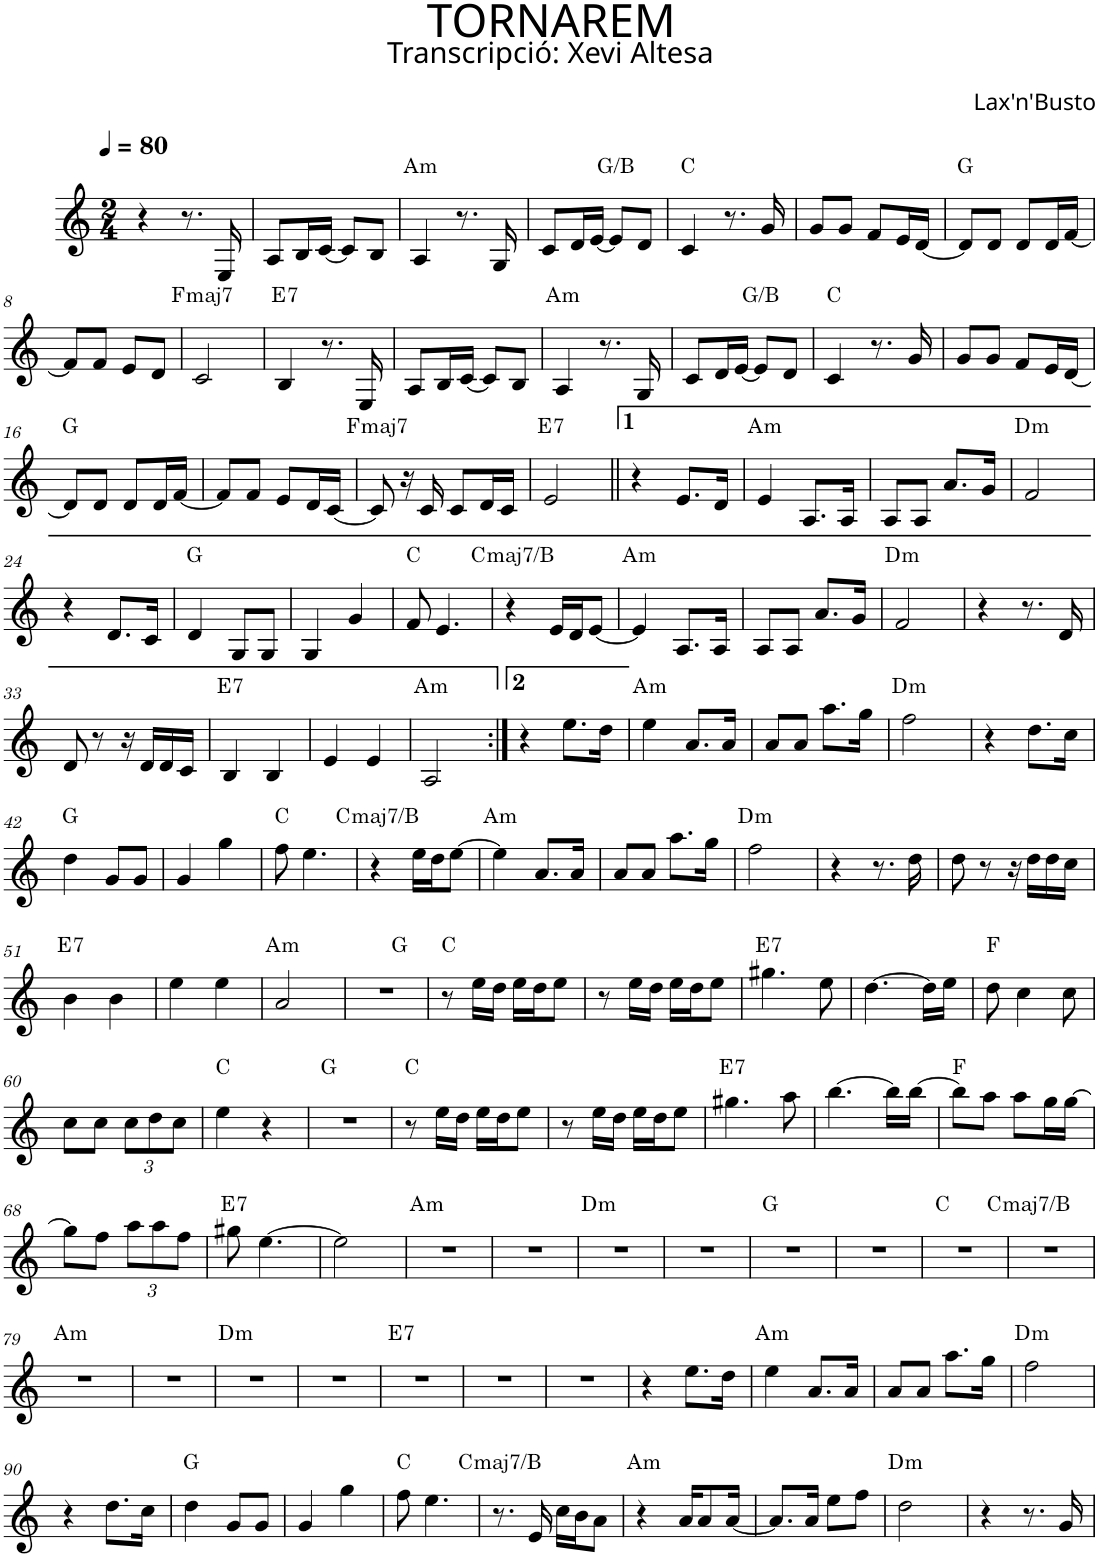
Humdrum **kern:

**kern	**harte
*part1	*part1
*staff1	*
*I"P1	*
*clefG2	*
*k[]	*
*M2/4	*
*MM80	*
=1	=1
4r	.
8.r	.
16E/	.
=2	=2
8A/L	.
16B/L	.
[<16c/JJ	.
8c/L]	.
8B/J	.
=3	=3
!	!LO:H:kt=m
4A/	A:min
8.r	.
16G/	.
=4	=4
8c/L	.
16d/L	.
[<16e/JJ	.
8e/L]	G:maj/3
8d/J	.
=5	=5
4c/	C:maj
8.r	.
16g/	.
=6	=6
8g/L	.
8g/J	.
8f/L	.
16e/L	.
[<16d/JJ	.
=7	=7
8d/L]	G:maj
8d/J	.
8d/L	.
16d/L	.
[<16f/JJ	.
!!LO:LB:g=z
=8	=8
8f/L]	.
8f/J	.
8e/L	.
8d/J	.
=9	=9
!	!LO:H:kt=maj7
2c/	F:maj7
=10	=10
!	!LO:H:kt=7
4B/	E:7
8.r	.
16E/	.
=11	=11
8A/L	.
16B/L	.
[<16c/JJ	.
8c/L]	.
8B/J	.
=12	=12
!	!LO:H:kt=m
4A/	A:min
8.r	.
16G/	.
=13	=13
8c/L	.
16d/L	.
[<16e/JJ	.
8e/L]	G:maj/3
8d/J	.
=14	=14
4c/	C:maj
8.r	.
16g/	.
=15	=15
8g/L	.
8g/J	.
8f/L	.
16e/L	.
[<16d/JJ	.
!!LO:LB:g=z
=16	=16
8d/L]	G:maj
8d/J	.
8d/L	.
16d/L	.
[<16f/JJ	.
=17	=17
8f/L]	.
8f/J	.
8e/L	.
16d/L	.
[<16c/JJ	.
=18	=18
!	!LO:H:kt=maj7
8c/]	F:maj7
16r	.
16c/	.
8c/L	.
16d/L	.
16c/JJ	.
=19	=19
!	!LO:H:kt=7
2e/	E:7
=20||	=20||
4r	.
8.e/L	.
16d/Jk	.
=21	=21
!	!LO:H:kt=m
4e/	A:min
8.A/L	.
16A/Jk	.
=22	=22
8A/L	.
8A/J	.
8.a/L	.
16g/Jk	.
=23	=23
!	!LO:H:kt=m
2f/	D:min
!!LO:LB:g=z
=24	=24
4r	.
8.d/L	.
16c/Jk	.
=25	=25
4d/	G:maj
8G/L	.
8G/J	.
=26	=26
4G/	.
4g/	.
=27	=27
8f/	C:maj
4.e/	.
=28	=28
!	!LO:H:kt=maj7
4r	C:maj7/7
16e/LL	.
16d/J	.
[<8e/J	.
=29	=29
!	!LO:H:kt=m
4e/]	A:min
8.A/L	.
16A/Jk	.
=30	=30
8A/L	.
8A/J	.
8.a/L	.
16g/Jk	.
=31	=31
!	!LO:H:kt=m
2f/	D:min
=32	=32
4r	.
8.r	.
16d/	.
!!LO:LB:g=z
=33	=33
8d/	.
8r	.
16r	.
16d/LL	.
16d/	.
16c/JJ	.
=34	=34
!	!LO:H:kt=7
4B/	E:7
4B/	.
=35	=35
4e/	.
4e/	.
=36	=36
!	!LO:H:kt=m
2A/	A:min
=37:|!	=37:|!
4r	.
8.ee\L	.
16dd\Jk	.
=38	=38
!	!LO:H:kt=m
4ee\	A:min
8.a/L	.
16a/Jk	.
=39	=39
8a/L	.
8a/J	.
8.aa\L	.
16gg\Jk	.
=40	=40
!	!LO:H:kt=m
2ff\	D:min
=41	=41
4r	.
8.dd\L	.
16cc\Jk	.
!!LO:LB:g=z
=42	=42
4dd\	G:maj
8g/L	.
8g/J	.
=43	=43
4g/	.
4gg\	.
=44	=44
8ff\	C:maj
4.ee\	.
=45	=45
!	!LO:H:kt=maj7
4r	C:maj7/7
16ee\LL	.
16dd\J	.
[>8ee\J	.
=46	=46
!	!LO:H:kt=m
4ee\]	A:min
8.a/L	.
16a/Jk	.
=47	=47
8a/L	.
8a/J	.
8.aa\L	.
16gg\Jk	.
=48	=48
!	!LO:H:kt=m
2ff\	D:min
=49	=49
4r	.
8.r	.
16dd\	.
=50	=50
8dd\	.
8r	.
16r	.
16dd\LL	.
16dd\	.
16cc\JJ	.
!!LO:LB:g=z
=51	=51
!	!LO:H:kt=7
4b\	E:7
4b\	.
=52	=52
4ee\	.
4ee\	.
=53	=53
!	!LO:H:kt=m
2a/	A:min
=54	=54
*^	*
2r	4ryy	.
.	4ryy	G:maj
*v	*v	*
=55	=55
8r	C:maj
16ee\LL	.
16dd\JJ	.
16ee\LL	.
16dd\J	.
8ee\J	.
=56	=56
8r	.
16ee\LL	.
16dd\JJ	.
16ee\LL	.
16dd\J	.
8ee\J	.
=57	=57
!	!LO:H:kt=7
4.gg#X\	E:7
8ee\	.
=58	=58
[>4.dd\	.
16dd\LL]	.
16ee\JJ	.
=59	=59
8dd\	F:maj
4cc\	.
8cc\	.
!!LO:LB:g=z
=60	=60
8cc\L	.
8cc\J	.
*Xbrackettup	*
12cc\L	.
12dd\	.
12cc\J	.
=61	=61
4ee\	C:maj
4r	.
=62	=62
2r	G:maj
=63	=63
8r	C:maj
16ee\LL	.
16dd\JJ	.
16ee\LL	.
16dd\J	.
8ee\J	.
=64	=64
8r	.
16ee\LL	.
16dd\JJ	.
16ee\LL	.
16dd\J	.
8ee\J	.
=65	=65
!	!LO:H:kt=7
4.gg#X\	E:7
8aa\	.
=66	=66
[>4.bb\	.
16bb\LL]	.
[>16bb\JJ	.
=67	=67
8bb\L]	F:maj
8aa\J	.
8aa\L	.
16gg\L	.
[>16gg\JJ	.
!!LO:LB:g=z
=68	=68
8gg\L]	.
8ff\J	.
12aa\L	.
12aa\	.
12ff\J	.
=69	=69
!	!LO:H:kt=7
8gg#X\	E:7
[>4.ee\	.
=70	=70
2ee\]	.
=71	=71
!	!LO:H:kt=m
2r	A:min
=72	=72
2r	.
=73	=73
!	!LO:H:kt=m
2r	D:min
=74	=74
2r	.
=75	=75
2r	G:maj
=76	=76
2r	.
=77	=77
2r	C:maj
=78	=78
!	!LO:H:kt=maj7
2r	C:maj7/7
!!LO:LB:g=z
=79	=79
!	!LO:H:kt=m
2r	A:min
=80	=80
2r	.
=81	=81
!	!LO:H:kt=m
2r	D:min
=82	=82
2r	.
=83	=83
!	!LO:H:kt=7
2r	E:7
=84	=84
2r	.
=85	=85
2r	.
=86	=86
4r	.
8.ee\L	.
16dd\Jk	.
=87	=87
!	!LO:H:kt=m
4ee\	A:min
8.a/L	.
16a/Jk	.
=88	=88
8a/L	.
8a/J	.
8.aa\L	.
16gg\Jk	.
=89	=89
!	!LO:H:kt=m
2ff\	D:min
!!LO:LB:g=z
=90	=90
4r	.
8.dd\L	.
16cc\Jk	.
=91	=91
4dd\	G:maj
8g/L	.
8g/J	.
=92	=92
4g/	.
4gg\	.
=93	=93
8ff\	C:maj
4.ee\	.
=94	=94
!	!LO:H:kt=maj7
8.r	C:maj7/7
16e/	.
16cc\LL	.
16b\J	.
8a\J	.
=95	=95
!	!LO:H:kt=m
4r	A:min
16a/KL	.
8a/	.
[<16a/Jk	.
=96	=96
8.a/L]	.
16a/Jk	.
8ee\L	.
8ff\J	.
=97	=97
!	!LO:H:kt=m
2dd\	D:min
=98	=98
4r	.
8.r	.
16g/	.
=	=
*-	*-
